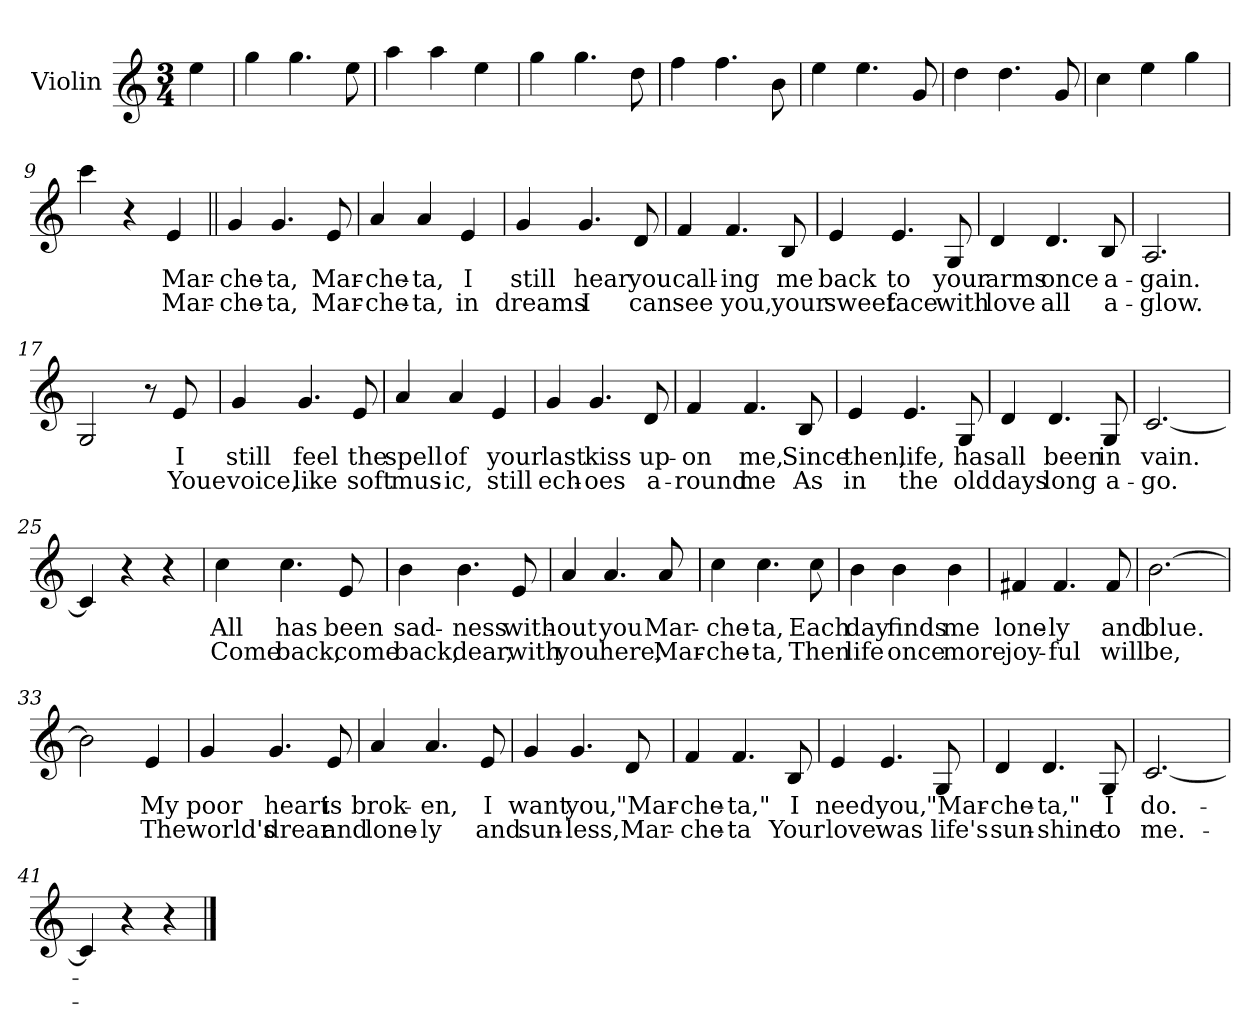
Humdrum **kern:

**kern	**text	**text
*part1	*part1	*part1
*staff1	*staff1	*staff1
*I"Violin	*	*
*I'Vln	*	*
*clefG2	*	*
*k[]	*	*
*C:	*	*
*M3/4	*	*
=1	=1	=1
4ee\	.	.
=2	=2	=2
4gg\	.	.
4.gg\	.	.
8ee\	.	.
=3	=3	=3
4aa\	.	.
4aa\	.	.
4ee\	.	.
=4	=4	=4
4gg\	.	.
4.gg\	.	.
8dd\	.	.
=5	=5	=5
4ff\	.	.
4.ff\	.	.
8b\	.	.
!!LO:LB:g=z
=6	=6	=6
4ee\	.	.
4.ee\	.	.
8g/	.	.
=7	=7	=7
4dd\	.	.
4.dd\	.	.
8g/	.	.
=8	=8	=8
4cc\	.	.
4ee\	.	.
4gg\	.	.
=9	=9	=9
4ccc\	.	.
4r	.	.
4e/	Mar-	Mar-
=10||	=10||	=10||
4g/	-che-	-che-
4.g/	-ta,	-ta,
8e/	Mar-	Mar-
!!LO:LB:g=z
=11	=11	=11
4a/	-che-	-che-
4a/	-ta,	-ta,
4e/	I	in
=12	=12	=12
4g/	still	dreams
4.g/	hear	I
8d/	you	can
=13	=13	=13
4f/	call-	see
4.f/	-ing	you,
8B/	me	your
=14	=14	=14
4e/	back	sweet
4.e/	to	face
8G/	your	with
=15	=15	=15
4d/	arms	love
4.d/	once	all
8B/	a-	a-
!!LO:LB:g=z
=16	=16	=16
2.A/	-gain.	-glow.
=17	=17	=17
2G/	.	.
8r	.	.
8e/	I	Youe
=18	=18	=18
4g/	still	voice,
4.g/	feel	like
8e/	the	soft
=19	=19	=19
4a/	spell	mus-
4a/	of	-ic,
4e/	your	still
=20	=20	=20
4g/	last	ech-
4.g/	kiss	-oes
8d/	up-	a-
!!LO:LB:g=z
=21	=21	=21
4f/	-on	-round
4.f/	me,	me
8B/	Since	As
=22	=22	=22
4e/	then,	in
4.e/	life,	the
8G/	has	old
=23	=23	=23
4d/	all	days
4.d/	been	long
8G/	in	a-
=24	=24	=24
[2.c/	vain.	-go.
=25	=25	=25
4c/]	.	.
4r	.	.
4r	.	.
!!LO:LB:g=z
=26	=26	=26
4cc\	All	Come
4.cc\	has	back,
8e/	been	come
=27	=27	=27
4b\	sad-	back,
4.b\	-ness	dear,
8e/	with-	with
=28	=28	=28
4a/	-out	you
4.a/	you	here,
8a/	Mar-	Mar-
=29	=29	=29
4cc\	-che-	-che-
4.cc\	-ta,	-ta,
8cc\	Each	Then
=30	=30	=30
4b\	day	life
4b\	finds	once
4b\	me	more
!!LO:LB:g=z
=31	=31	=31
4f#X/	lone-	joy-
4.f#/	-ly	-ful
8f#/	and	will
=32	=32	=32
[2.b\	blue.	be,
=33	=33	=33
2b\]	.	.
4e/	My	The
=34	=34	=34
4g/	poor	world's
4.g/	heart	drear
8e/	is	and
=35	=35	=35
4a/	brok-	lone-
4.a/	-en,	-ly
8e/	I	and
!!LO:LB:g=z
=36	=36	=36
4g/	want	sun-
4.g/	you,	-less,
8d/	"Mar-	Mar-
=37	=37	=37
4f/	-che-	-che-
4.f/	-ta,"	-ta
8B/	I	Your
=38	=38	=38
4e/	need	love
4.e/	you,	was
8G/	"Mar-	life's
=39	=39	=39
4d/	-che-	sun-
4.d/	-ta,"	-shine
8G/	I	to
=40	=40	=40
[2.c/	do.-	me.-
=41	=41	=41
4c/]	.	.
4r	.	.
4r	.	.
==	==	==
*-	*-	*-
